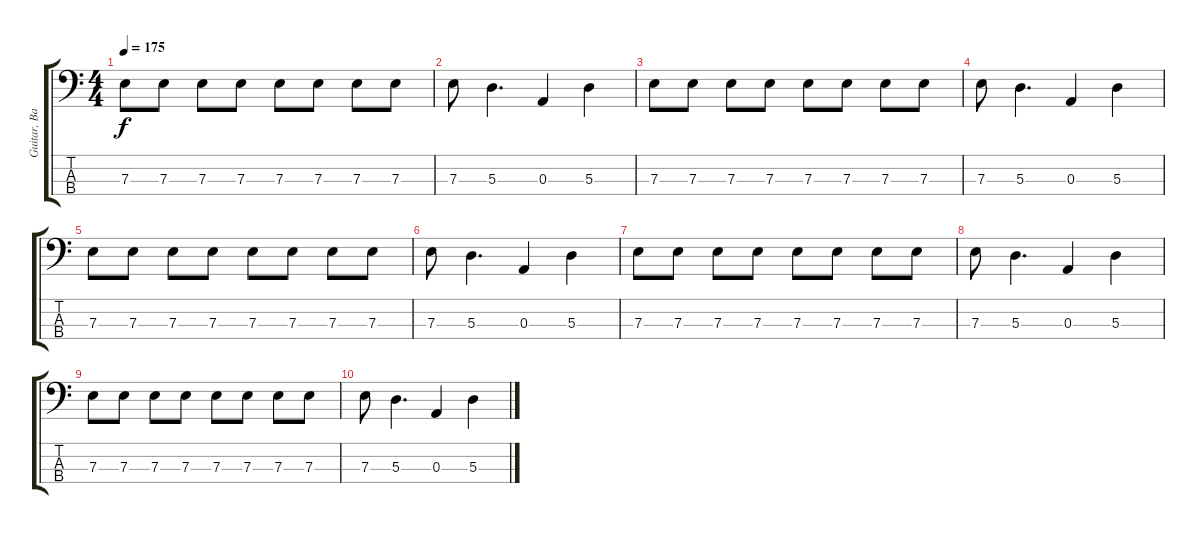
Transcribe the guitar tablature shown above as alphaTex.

\track ("Guitar, Bass" "Guitar, Ba") {instrument electricbassfinger}
\staff {score tabs}
\tuning (G2 D2 A1 E1) {hide}
\ts (4 4)
\tempo 175
\clef f4
\ks c
7.3.8{dy f} 7.3.8 7.3.8 7.3.8 7.3.8 7.3.8 7.3.8 7.3.8 |
7.3.8 5.3.4{d} 0.3.4 5.3.4 |
7.3.8 7.3.8 7.3.8 7.3.8 7.3.8 7.3.8 7.3.8 7.3.8 |
7.3.8 5.3.4{d} 0.3.4 5.3.4 |
7.3.8 7.3.8 7.3.8 7.3.8 7.3.8 7.3.8 7.3.8 7.3.8 |
7.3.8 5.3.4{d} 0.3.4 5.3.4 |
7.3.8 7.3.8 7.3.8 7.3.8 7.3.8 7.3.8 7.3.8 7.3.8 |
7.3.8 5.3.4{d} 0.3.4 5.3.4 |
7.3.8 7.3.8 7.3.8 7.3.8 7.3.8 7.3.8 7.3.8 7.3.8 |
7.3.8 5.3.4{d} 0.3.4 5.3.4
